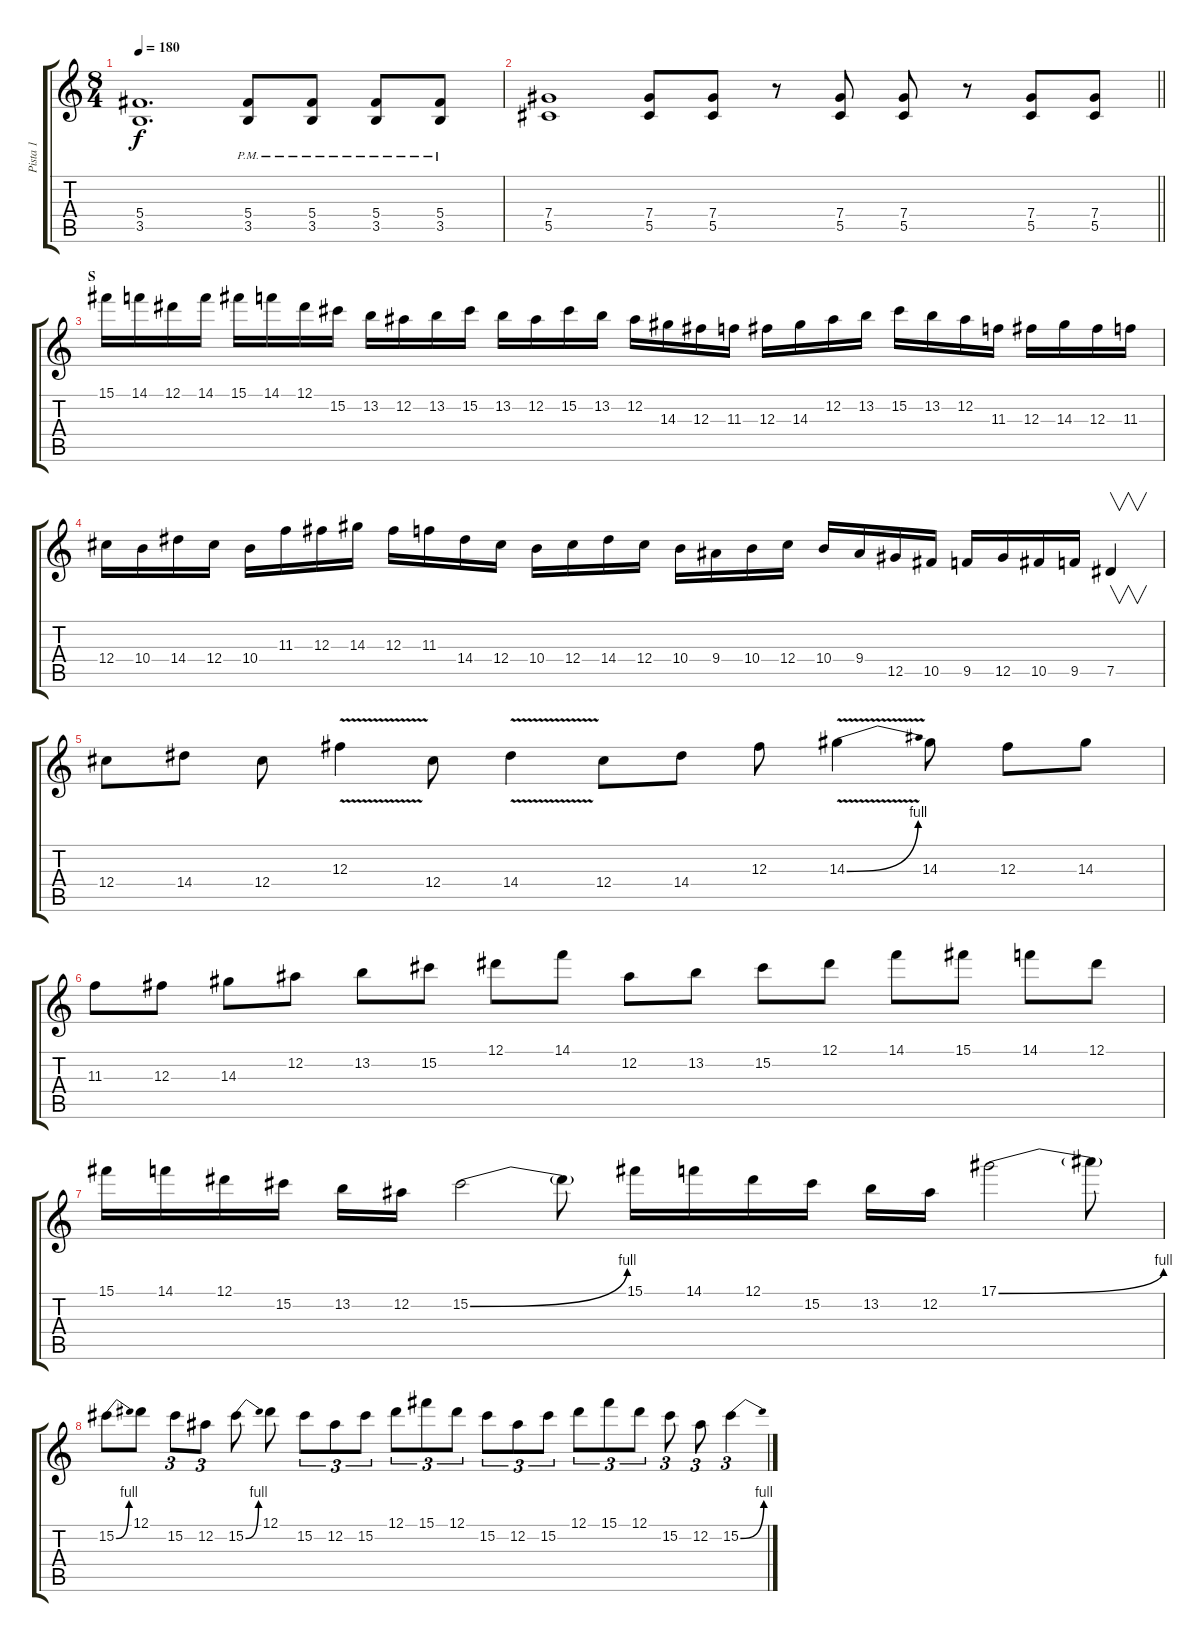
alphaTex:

\track ("Pista 1" "Pista 1") {instrument distortionguitar}
\staff {score tabs}
\tuning (Eb4 Bb3 Gb3 Db3 Ab2 Eb2) {hide}
\ts (8 4)
\tempo 180
\clef g2
\ks c
(5.4 3.5).1{d dy f} (5.4{pm} 3.5{pm}).8 (5.4{pm} 3.5{pm}).8 (5.4{pm} 3.5{pm}).8 (5.4{pm} 3.5{pm}).8 |
\barLineRight lightlight
(7.4 5.5).1 (7.4 5.5).8 (7.4 5.5).8 r.8 (7.4 5.5).8 (7.4 5.5).8 r.8 (7.4 5.5).8 (7.4 5.5).8 |
\section ("" "S")
15.1.16 14.1.16 12.1.16 14.1.16 15.1.16 14.1.16 12.1.16 15.2.16 13.2.16 12.2.16 13.2.16 15.2.16 13.2.16 12.2.16 15.2.16 13.2.16 12.2.16 14.3.16 12.3.16 11.3.16 12.3.16 14.3.16 12.2.16 13.2.16 15.2.16 13.2.16 12.2.16 11.3.16 12.3.16 14.3.16 12.3.16 11.3.16 |
12.4.16 10.4.16 14.4.16 12.4.16 10.4.16 11.3.16 12.3.16 14.3.16 12.3.16 11.3.16 14.4.16 12.4.16 10.4.16 12.4.16 14.4.16 12.4.16 10.4.16 9.4.16 10.4.16 12.4.16 10.4.16 9.4.16 12.5.16 10.5.16 9.5.16 12.5.16 10.5.16 9.5.16 7.5.4{v} |
12.4.8 14.4.8 12.4.8 12.3{v}.4{volume 16 instrument guitarharmonics} 12.4.8{instrument distortionguitar} 14.4{v}.4 12.4.8 14.4.8 12.3.8 14.3{be (bend 0 0 60 4) v}.4{volume 16 instrument guitarharmonics} 14.3.8{instrument distortionguitar} 12.3.8 14.3.8 |
11.3.8 12.3.8 14.3.8 12.2.8 13.2.8 15.2.8 12.1.8 14.1.8 12.2.8 13.2.8 15.2.8 12.1.8 14.1.8 15.1.8 14.1.8 12.1.8 |
15.1.16 14.1.16 12.1.16 15.2.16 13.2.16 12.2.16 15.2{be (bend 0 0 60 4)}.2 15.2{t}.8 15.1.16 14.1.16 12.1.16 15.2.16 13.2.16 12.2.16 17.1{be (bend 0 0 60 4)}.2 17.1{t}.8 |
15.2{be (bend 0 0 60 4)}.8 12.1.8 15.2.8{tu (3 2)} 12.2.8{tu (3 2)} 15.2{be (bend 0 0 60 4)}.8 12.1.8 15.2.8{tu (3 2)} 12.2.8{tu (3 2)} 15.2.8{tu (3 2)} 12.1.8{tu (3 2)} 15.1.8{tu (3 2)} 12.1.8{tu (3 2)} 15.2.8{tu (3 2)} 12.2.8{tu (3 2)} 15.2.8{tu (3 2)} 12.1.8{tu (3 2)} 15.1.8{tu (3 2)} 12.1.8{tu (3 2)} 15.2.8{tu (3 2)} 12.2.8{tu (3 2)} 15.2{be (bend 0 0 60 4)}.4{tu (3 2)}
